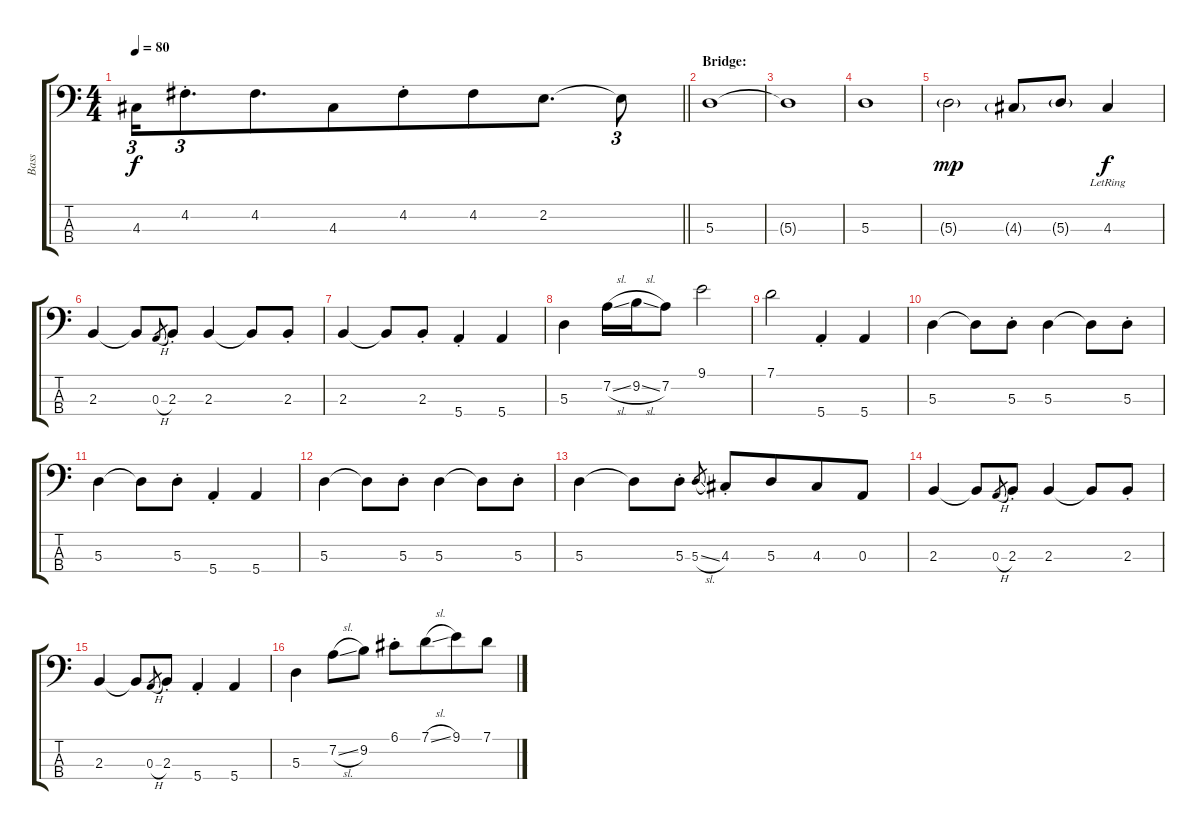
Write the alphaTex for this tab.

\track ("Bass" "Bass") {instrument electricbassfinger}
\staff {score tabs}
\tuning (G2 D2 A1 E1) {hide}
\ts (4 4)
\tempo 80
\clef f4
\barLineRight lightlight
\ks c
4.3.16{tu (3 2) dy f beam merge} 4.2{st}.8{d tu (3 2) beam merge} 4.2.8{d beam merge} 4.3.8{beam merge} 4.2{st}.8{beam merge} 4.2.8 2.2.8{d} 2.2{t}.8{tu (3 2)} |
\section ("" "Bridge:")
5.3.1 |
5.3{t}.1 |
5.3.1 |
5.3{g}.2{dy mp} 4.3{g}.8 5.3{g}.8 4.3{lr}.4{dy f} |
2.3.4 2.3{t}.8 0.3{h}.8{gr} 2.3{st}.8 2.3.4 2.3{t}.8 2.3{st}.8 |
2.3.4 2.3{t}.8 2.3{st}.8 5.4{st}.4 5.4.4 |
5.3.4 7.2{sl}.16 9.2{sl}.16 7.2.8 9.1.2 |
7.1.2 5.4{st}.4 5.4.4 |
5.3.4 5.3{t}.8 5.3{st}.8 5.3.4 5.3{t}.8 5.3{st}.8 |
5.3.4 5.3{t}.8 5.3{st}.8 5.4{st}.4 5.4.4 |
5.3.4 5.3{t}.8 5.3{st}.8 5.3.4 5.3{t}.8 5.3{st}.8 |
5.3.4 5.3{t}.8 5.3{st}.8 5.3{sl}.8{gr} 4.3{st}.8 5.3.8{beam merge} 4.3.8 0.3.8 |
2.3.4 2.3{t}.8 0.3{h}.8{gr beam merge} 2.3{st}.8 2.3.4 2.3{t}.8{beam merge} 2.3{st}.8 |
2.3.4 2.3{t}.8 0.3{h}.8{gr beam merge} 2.3{st}.8 5.4{st}.4{beam merge} 5.4.4 |
5.3.4 7.2{sl}.8 9.2.8 6.1{st}.8 7.1{sl}.8{beam merge} 9.1.8 7.1.8
